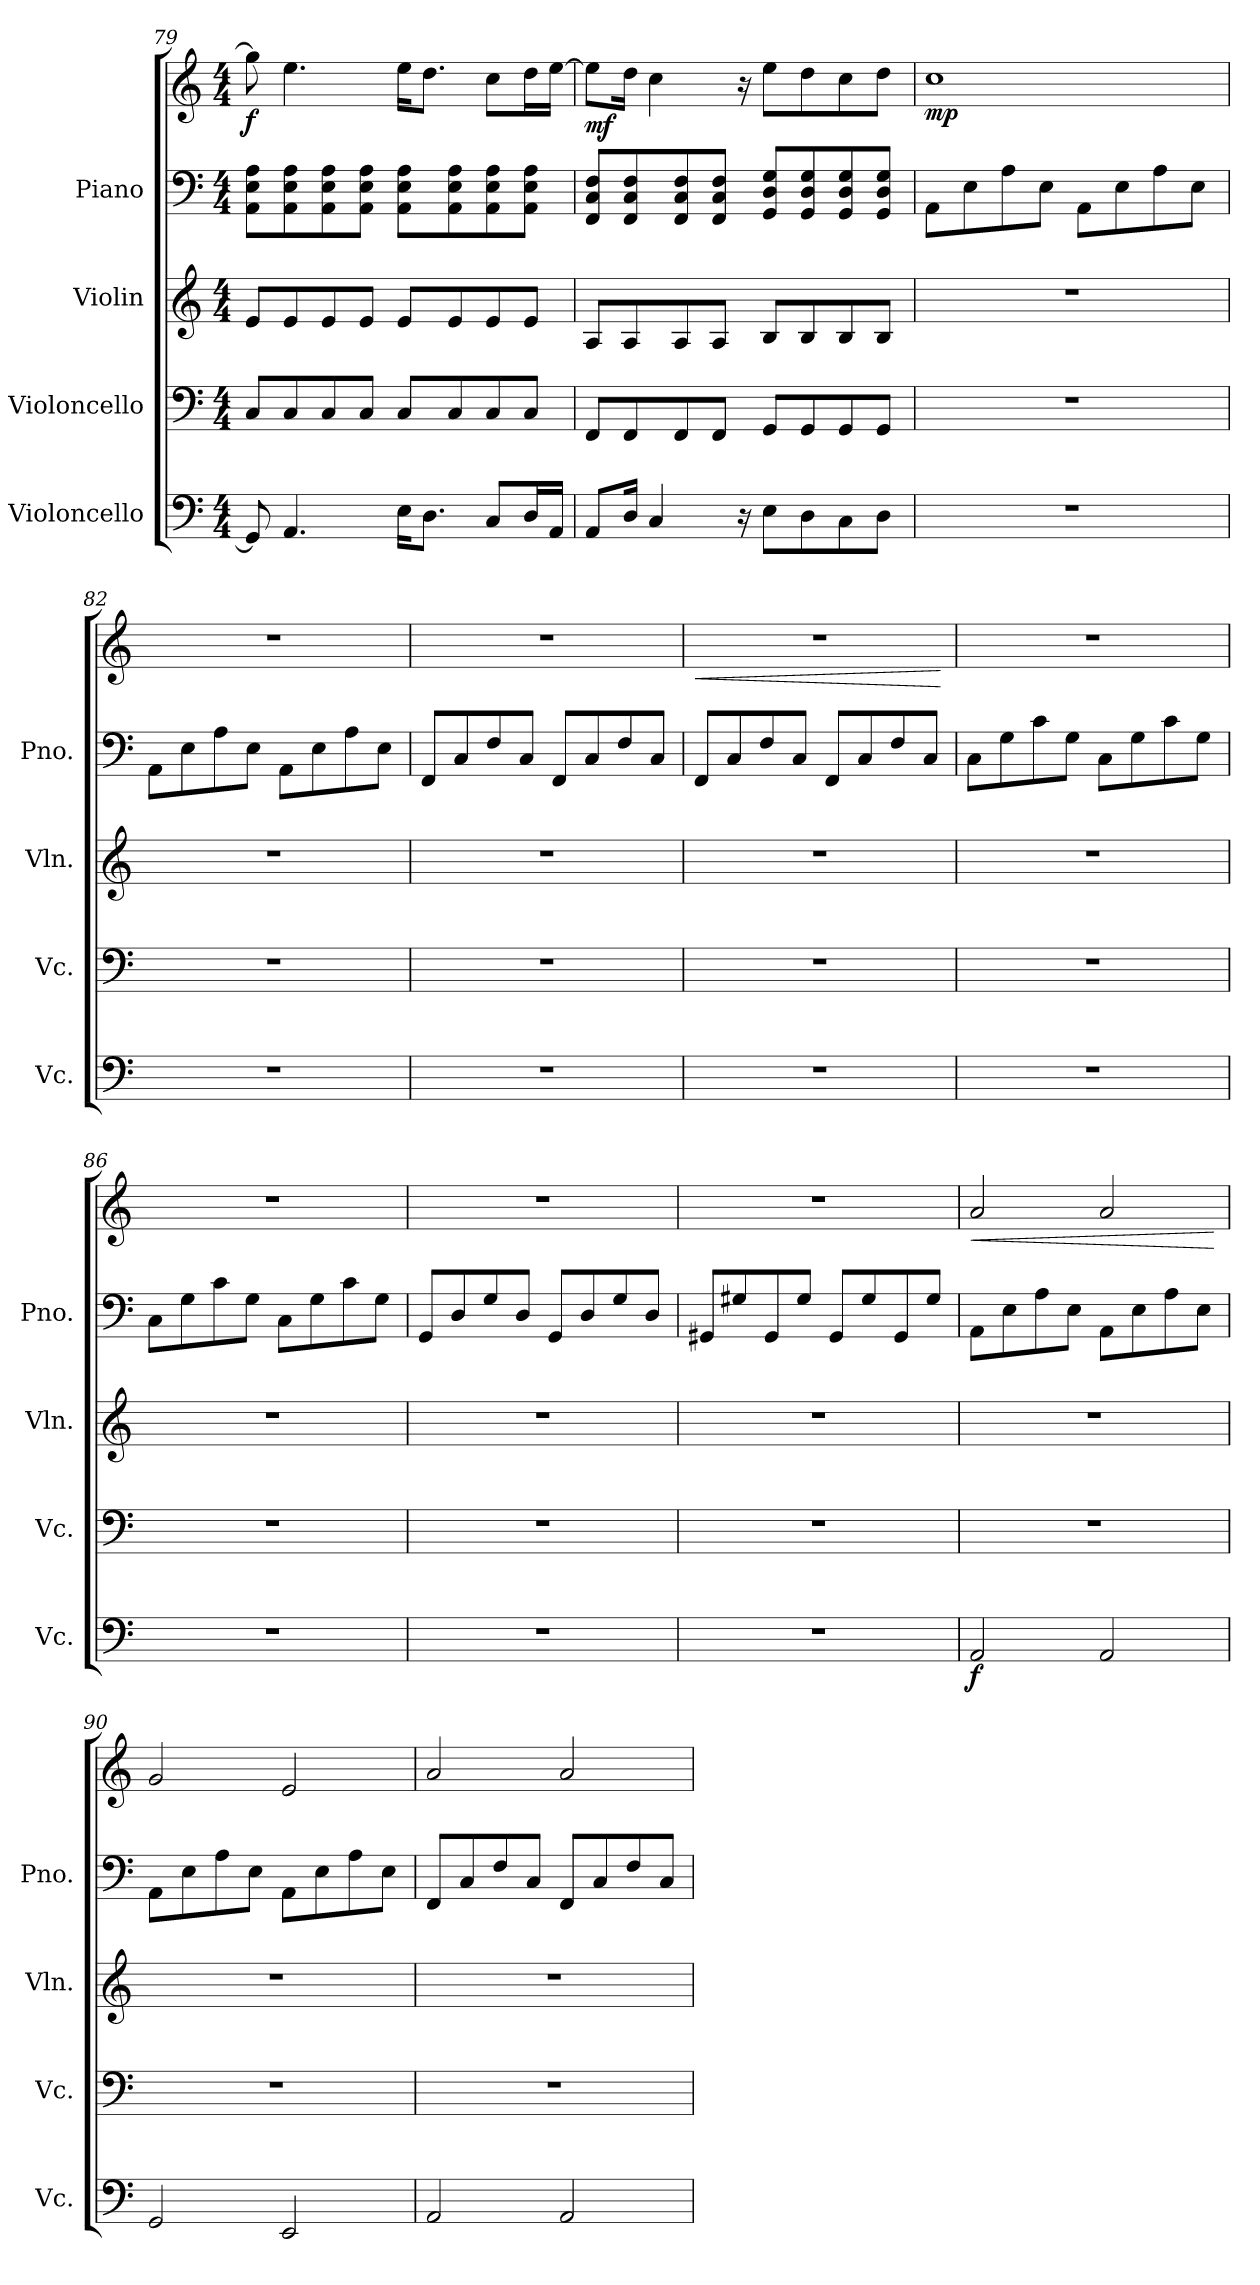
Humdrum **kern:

**kern	**dynam	**kern	**kern	**kern	**kern	**dynam
*part4	*part4	*part3	*part2	*part1	*part1	*part1
*staff5	*staff5	*staff4	*staff3	*staff2	*staff1	*staff1/2
*I"Violoncello	*	*I"Violoncello	*I"Violin	*I"Piano	*	*
*I'Vc.	*	*I'Vc.	*I'Vln.	*I'Pno.	*	*
!!LO:PB:g=z
*clefF4	*	*clefF4	*clefG2	*clefF4	*clefG2	*
*k[]	*	*k[]	*k[]	*k[]	*k[]	*
*M4/4	*	*M4/4	*M4/4	*M4/4	*M4/4	*
=79	=79	=79	=79	=79	=79	=79
!	!	!	!	!	!	!LO:DY:b
8GG/]	.	8C/L	8e/L	8AA\ 8E\ 8A\L	8gg\]	f
4.AA/	.	8C/	8e/	8AA\ 8E\ 8A\	4.ee\	.
.	.	8C/	8e/	8AA\ 8E\ 8A\	.	.
.	.	8C/J	8e/J	8AA\ 8E\ 8A\J	.	.
16E\KL	.	8C/L	8e/L	8AA\ 8E\ 8A\L	16ee\KL	.
8.D\J	.	.	.	.	8.dd\J	.
.	.	8C/	8e/	8AA\ 8E\ 8A\	.	.
8C/L	.	8C/	8e/	8AA\ 8E\ 8A\	8cc\L	.
16D/L	.	8C/J	8e/J	8AA\ 8E\ 8A\J	16dd\L	.
16AA/JJ	.	.	.	.	[16ee\JJ	.
=80	=80	=80	=80	=80	=80	=80
!	!	!	!	!	!	!LO:DY:b
8AA/L	.	8FF/L	8A/L	8FF/ 8C/ 8F/L	8ee\L]	mf
16D/Jk	.	8FF/	8A/	8FF/ 8C/ 8F/	16dd\Jk	.
4C/	.	.	.	.	4cc\	.
.	.	8FF/	8A/	8FF/ 8C/ 8F/	.	.
.	.	8FF/J	8A/J	8FF/ 8C/ 8F/J	.	.
16r	.	.	.	.	16r	.
8E\L	.	8GG/L	8B/L	8GG/ 8D/ 8G/L	8ee\L	.
8D\	.	8GG/	8B/	8GG/ 8D/ 8G/	8dd\	.
8C\	.	8GG/	8B/	8GG/ 8D/ 8G/	8cc\	.
8D\J	.	8GG/J	8B/J	8GG/ 8D/ 8G/J	8dd\J	.
=81	=81	=81	=81	=81	=81	=81
!	!	!	!	!	!	!LO:DY:b
1r	.	1r	1r	8AA\L	1cc	mp
.	.	.	.	8E\	.	.
.	.	.	.	8A\	.	.
.	.	.	.	8E\J	.	.
.	.	.	.	8AA\L	.	.
.	.	.	.	8E\	.	.
.	.	.	.	8A\	.	.
.	.	.	.	8E\J	.	.
=82	=82	=82	=82	=82	=82	=82
1r	.	1r	1r	8AA\L	1r	.
.	.	.	.	8E\	.	.
.	.	.	.	8A\	.	.
.	.	.	.	8E\J	.	.
.	.	.	.	8AA\L	.	.
.	.	.	.	8E\	.	.
.	.	.	.	8A\	.	.
.	.	.	.	8E\J	.	.
!!LO:LB:g=z
=83	=83	=83	=83	=83	=83	=83
1r	.	1r	1r	8FF/L	1r	.
.	.	.	.	8C/	.	.
.	.	.	.	8F/	.	.
.	.	.	.	8C/J	.	.
.	.	.	.	8FF/L	.	.
.	.	.	.	8C/	.	.
.	.	.	.	8F/	.	.
.	.	.	.	8C/J	.	.
=84	=84	=84	=84	=84	=84	=84
!	!	!	!	!	!	!LO:HP:b
1r	.	1r	1r	8FF/L	1r	<
.	.	.	.	8C/	.	.
.	.	.	.	8F/	.	.
.	.	.	.	8C/J	.	.
.	.	.	.	8FF/L	.	.
.	.	.	.	8C/	.	.
.	.	.	.	8F/	.	.
.	.	.	.	8C/J	.	.
.	.	.	.	.	.	[
=85	=85	=85	=85	=85	=85	=85
1r	.	1r	1r	8C\L	1r	.
.	.	.	.	8G\	.	.
.	.	.	.	8c\	.	.
.	.	.	.	8G\J	.	.
.	.	.	.	8C\L	.	.
.	.	.	.	8G\	.	.
.	.	.	.	8c\	.	.
.	.	.	.	8G\J	.	.
=86	=86	=86	=86	=86	=86	=86
1r	.	1r	1r	8C\L	1r	.
.	.	.	.	8G\	.	.
.	.	.	.	8c\	.	.
.	.	.	.	8G\J	.	.
.	.	.	.	8C\L	.	.
.	.	.	.	8G\	.	.
.	.	.	.	8c\	.	.
.	.	.	.	8G\J	.	.
=87	=87	=87	=87	=87	=87	=87
1r	.	1r	1r	8GG/L	1r	.
.	.	.	.	8D/	.	.
.	.	.	.	8G/	.	.
.	.	.	.	8D/J	.	.
.	.	.	.	8GG/L	.	.
.	.	.	.	8D/	.	.
.	.	.	.	8G/	.	.
.	.	.	.	8D/J	.	.
!!LO:PB:g=z
=88	=88	=88	=88	=88	=88	=88
1r	.	1r	1r	8GG#X/L	1r	.
.	.	.	.	8G#X/	.	.
.	.	.	.	8GG#/	.	.
.	.	.	.	8G#/J	.	.
.	.	.	.	8GG#/L	.	.
.	.	.	.	8G#/	.	.
.	.	.	.	8GG#/	.	.
.	.	.	.	8G#/J	.	.
=89	=89	=89	=89	=89	=89	=89
!	!LO:DY:b	!	!	!	!	!LO:HP:b
2AA/	f	1r	1r	8AA\L	2a/	<
.	.	.	.	8E\	.	.
.	.	.	.	8A\	.	.
.	.	.	.	8E\J	.	.
2AA/	.	.	.	8AA\L	2a/	.
.	.	.	.	8E\	.	.
.	.	.	.	8A\	.	.
.	.	.	.	8E\J	.	.
.	.	.	.	.	.	[
=90	=90	=90	=90	=90	=90	=90
2GG/	.	1r	1r	8AA\L	2g/	.
.	.	.	.	8E\	.	.
.	.	.	.	8A\	.	.
.	.	.	.	8E\J	.	.
2EE/	.	.	.	8AA\L	2e/	.
.	.	.	.	8E\	.	.
.	.	.	.	8A\	.	.
.	.	.	.	8E\J	.	.
=91	=91	=91	=91	=91	=91	=91
2AA/	.	1r	1r	8FF/L	2a/	.
.	.	.	.	8C/	.	.
.	.	.	.	8F/	.	.
.	.	.	.	8C/J	.	.
2AA/	.	.	.	8FF/L	2a/	.
.	.	.	.	8C/	.	.
.	.	.	.	8F/	.	.
.	.	.	.	8C/J	.	.
=	=	=	=	=	=	=
*-	*-	*-	*-	*-	*-	*-
